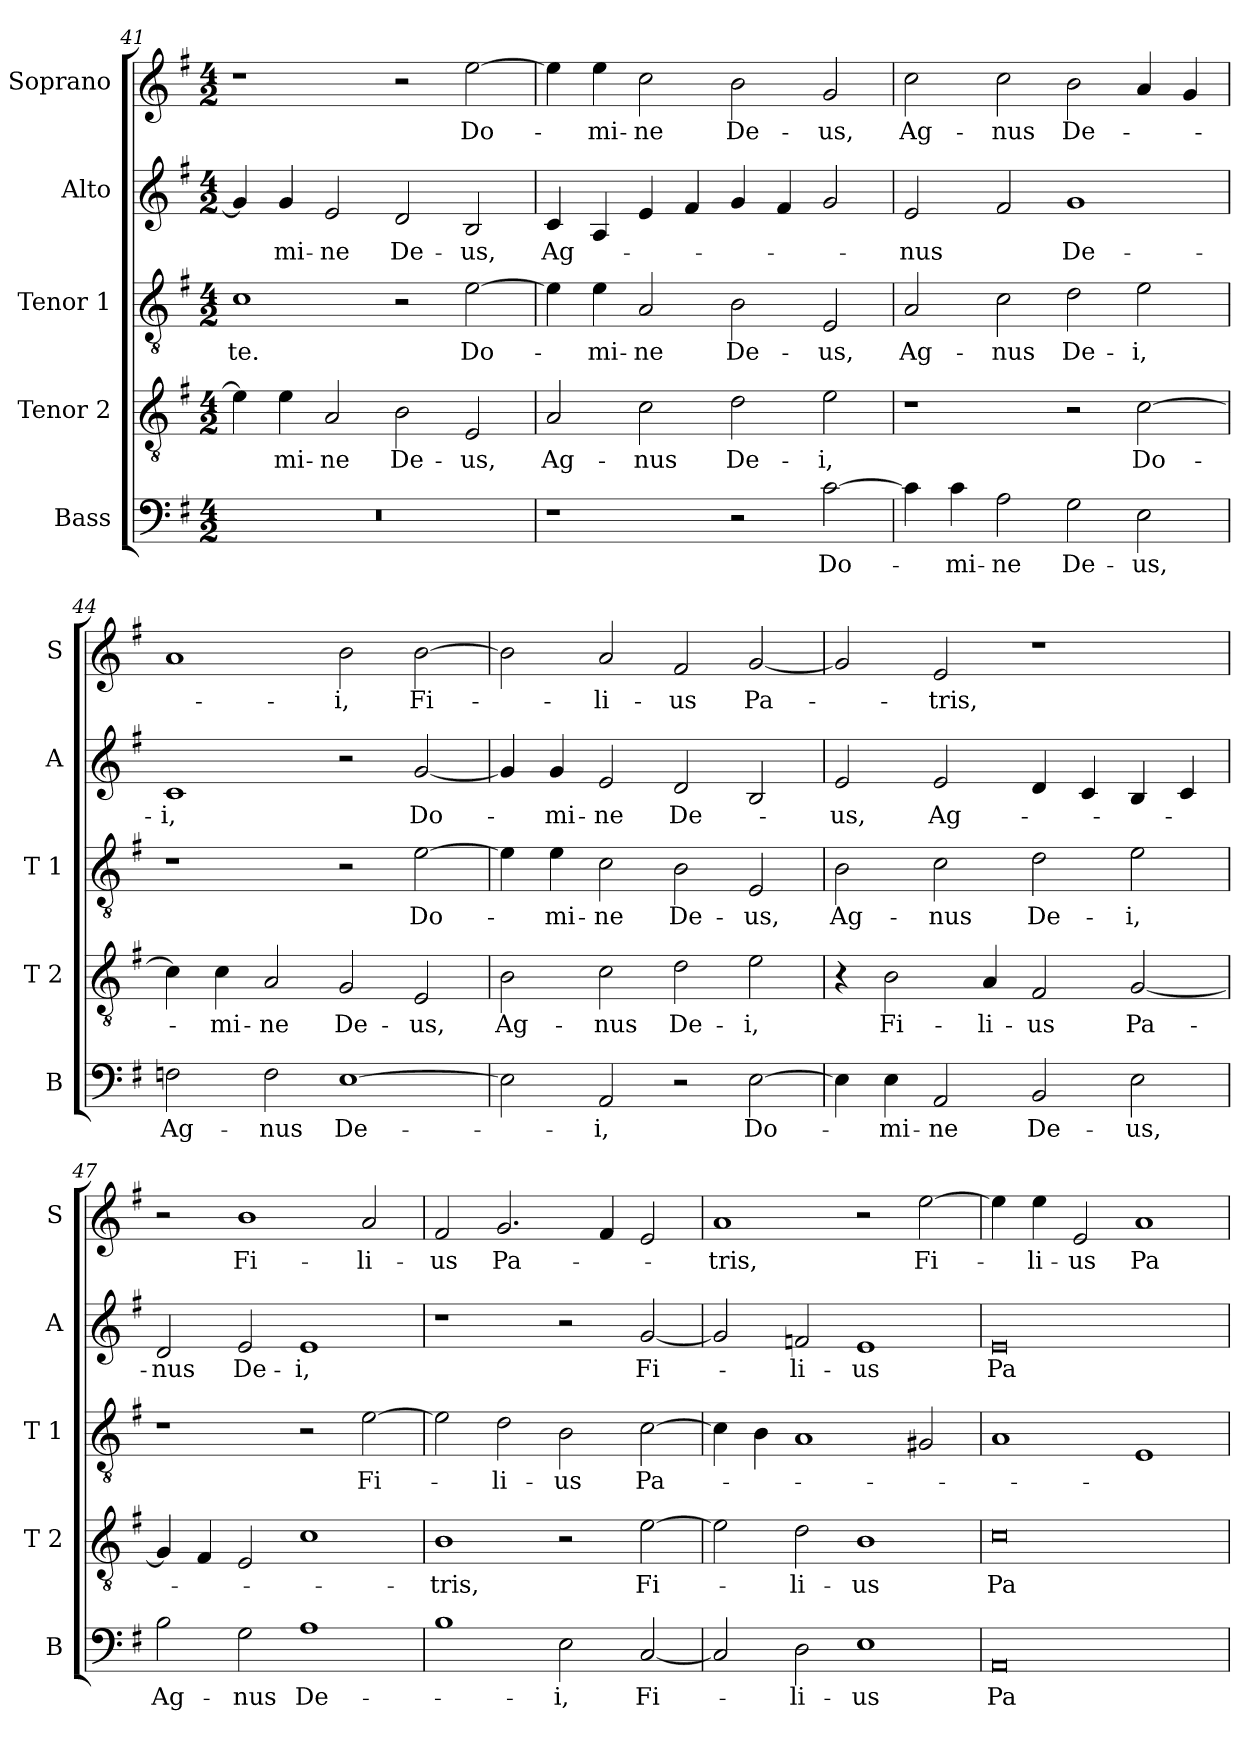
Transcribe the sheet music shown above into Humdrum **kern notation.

**kern	**text	**kern	**text	**kern	**text	**kern	**text	**kern	**text
*part5	*part5	*part4	*part4	*part3	*part3	*part2	*part2	*part1	*part1
*staff5	*staff5	*staff4	*staff4	*staff3	*staff3	*staff2	*staff2	*staff1	*staff1
*I"Bass	*	*I"Tenor 2	*	*I"Tenor 1	*	*I"Alto	*	*I"Soprano	*
*I'B	*	*I'T 2	*	*I'T 1	*	*I'A	*	*I'S	*
!!LO:PB:g=z
*clefF4	*	*clefGv2	*	*clefGv2	*	*clefG2	*	*clefG2	*
*k[f#]	*	*k[f#]	*	*k[f#]	*	*k[f#]	*	*k[f#]	*
*G:	*	*G:	*	*G:	*	*G:	*	*G:	*
*M4/2	*	*M4/2	*	*M4/2	*	*M4/2	*	*M4/2	*
=41	=41	=41	=41	=41	=41	=41	=41	=41	=41
!	!	!	!	!	!LO:LY:b	!	!	!	!
0r	.	4e\]	.	1c	-te.	4g/]	.	1r	.
!	!	!	!LO:LY:b	!	!	!	!LO:LY:b	!	!
.	.	4e\	-mi-	.	.	4g/	-mi-	.	.
!	!	!	!LO:LY:b	!	!	!	!LO:LY:b	!	!
.	.	2A/	-ne	.	.	2e/	-ne	.	.
!	!	!	!LO:LY:b	!	!	!	!LO:LY:b	!	!
.	.	2B\	De-	2r	.	2d/	De-	2r	.
!	!	!	!LO:LY:b	!	!LO:LY:b	!	!LO:LY:b	!	!LO:LY:b
.	.	2E/	-us,	[2e\	Do-	2B/	-us,	[2ee\	Do-
=42	=42	=42	=42	=42	=42	=42	=42	=42	=42
!	!	!	!LO:LY:b	!	!	!	!LO:LY:b	!	!
1r	.	2A/	Ag-	4e\]	.	4c/	Ag-	4ee\]	.
!	!	!	!	!	!LO:LY:b	!	!	!	!LO:LY:b
.	.	.	.	4e\	-mi-	4A/	.	4ee\	-mi-
!	!	!	!LO:LY:b	!	!LO:LY:b	!	!	!	!LO:LY:b
.	.	2c\	-nus	2A/	-ne	4e/	.	2cc\	-ne
.	.	.	.	.	.	4f#/	.	.	.
!	!	!	!LO:LY:b	!	!LO:LY:b	!	!	!	!LO:LY:b
2r	.	2d\	De-	2B\	De-	4g/	.	2b\	De-
.	.	.	.	.	.	4f#/	.	.	.
!	!LO:LY:b	!	!LO:LY:b	!	!LO:LY:b	!	!	!	!LO:LY:b
[2c\	Do-	2e\	-i,	2E/	-us,	2g/	.	2g/	-us,
=43	=43	=43	=43	=43	=43	=43	=43	=43	=43
!	!	!	!	!	!LO:LY:b	!	!LO:LY:b	!	!LO:LY:b
4c\]	.	1r	.	2A/	Ag-	2e/	-nus	2cc\	Ag-
!	!LO:LY:b	!	!	!	!	!	!	!	!
4c\	-mi-	.	.	.	.	.	.	.	.
!	!LO:LY:b	!	!	!	!LO:LY:b	!	!	!	!LO:LY:b
2A\	-ne	.	.	2c\	-nus	2f#/	.	2cc\	-nus
!	!LO:LY:b	!	!	!	!LO:LY:b	!	!LO:LY:b	!	!LO:LY:b
2G\	De-	2r	.	2d\	De-	1g	De-	2b\	De-
!	!LO:LY:b	!	!LO:LY:b	!	!LO:LY:b	!	!	!	!
2E\	-us,	[2c\	Do-	2e\	-i,	.	.	4a/	.
.	.	.	.	.	.	.	.	4g/	.
=44	=44	=44	=44	=44	=44	=44	=44	=44	=44
!	!LO:LY:b	!	!	!	!	!	!LO:LY:b	!	!
2Fn\	Ag-	4c\]	.	1r	.	1c	-i,	1a	.
!	!	!	!LO:LY:b	!	!	!	!	!	!
.	.	4c\	-mi-	.	.	.	.	.	.
!	!LO:LY:b	!	!LO:LY:b	!	!	!	!	!	!
2F\	-nus	2A/	-ne	.	.	.	.	.	.
!	!LO:LY:b	!	!LO:LY:b	!	!	!	!	!	!LO:LY:b
[1E	De-	2G/	De-	2r	.	2r	.	2b\	-i,
!	!	!	!LO:LY:b	!	!LO:LY:b	!	!LO:LY:b	!	!LO:LY:b
.	.	2E/	-us,	[2e\	Do-	[2g/	Do-	[2b\	Fi-
=45	=45	=45	=45	=45	=45	=45	=45	=45	=45
!	!	!	!LO:LY:b	!	!	!	!	!	!
2E\]	.	2B\	Ag-	4e\]	.	4g/]	.	2b\]	.
!	!	!	!	!	!LO:LY:b	!	!LO:LY:b	!	!
.	.	.	.	4e\	-mi-	4g/	-mi-	.	.
!	!LO:LY:b	!	!LO:LY:b	!	!LO:LY:b	!	!LO:LY:b	!	!LO:LY:b
2AA/	-i,	2c\	-nus	2c\	-ne	2e/	-ne	2a/	-li-
!	!	!	!LO:LY:b	!	!LO:LY:b	!	!LO:LY:b	!	!LO:LY:b
2r	.	2d\	De-	2B\	De-	2d/	De-	2f#/	-us
!	!LO:LY:b	!	!LO:LY:b	!	!LO:LY:b	!	!	!	!LO:LY:b
[2E\	Do-	2e\	-i,	2E/	-us,	2B/	.	[2g/	Pa-
!!LO:LB:g=z
=46	=46	=46	=46	=46	=46	=46	=46	=46	=46
!	!	!	!	!	!LO:LY:b	!	!LO:LY:b	!	!
4E\]	.	4r	.	2B\	Ag-	2e/	-us,	2g/]	.
!	!LO:LY:b	!	!LO:LY:b	!	!	!	!	!	!
4E\	-mi-	2B\	Fi-	.	.	.	.	.	.
!	!LO:LY:b	!	!	!	!LO:LY:b	!	!LO:LY:b	!	!LO:LY:b
2AA/	-ne	.	.	2c\	-nus	2e/	Ag-	2e/	-tris,
!	!	!	!LO:LY:b	!	!	!	!	!	!
.	.	4A/	-li-	.	.	.	.	.	.
!	!LO:LY:b	!	!LO:LY:b	!	!LO:LY:b	!	!	!	!
2BB/	De-	2F#/	-us	2d\	De-	4d/	.	1r	.
.	.	.	.	.	.	4c/	.	.	.
!	!LO:LY:b	!	!LO:LY:b	!	!LO:LY:b	!	!	!	!
2E\	-us,	[2G/	Pa-	2e\	-i,	4B/	.	.	.
.	.	.	.	.	.	4c/	.	.	.
=47	=47	=47	=47	=47	=47	=47	=47	=47	=47
!	!LO:LY:b	!	!	!	!	!	!LO:LY:b	!	!
2B\	Ag-	4G/]	.	1r	.	2d/	-nus	2r	.
.	.	4F#/	.	.	.	.	.	.	.
!	!LO:LY:b	!	!	!	!	!	!LO:LY:b	!	!LO:LY:b
2G\	-nus	2E/	.	.	.	2e/	De-	1b	Fi-
!	!LO:LY:b	!	!	!	!	!	!LO:LY:b	!	!
1A	De-	1c	.	2r	.	1e	-i,	.	.
!	!	!	!	!	!LO:LY:b	!	!	!	!LO:LY:b
.	.	.	.	[2e\	Fi-	.	.	2a/	-li-
=48	=48	=48	=48	=48	=48	=48	=48	=48	=48
!	!	!	!LO:LY:b	!	!	!	!	!	!LO:LY:b
1B	.	1B	-tris,	2e\]	.	1r	.	2f#/	-us
!	!	!	!	!	!LO:LY:b	!	!	!	!LO:LY:b
.	.	.	.	2d\	-li-	.	.	2.g/	Pa-
!	!LO:LY:b	!	!	!	!LO:LY:b	!	!	!	!
2E\	-i,	2r	.	2B\	-us	2r	.	.	.
.	.	.	.	.	.	.	.	4f#/	.
!	!LO:LY:b	!	!LO:LY:b	!	!LO:LY:b	!	!LO:LY:b	!	!
[2C/	Fi-	[2e\	Fi-	[2c\	Pa-	[2g/	Fi-	2e/	.
=49	=49	=49	=49	=49	=49	=49	=49	=49	=49
!	!	!	!	!	!	!	!	!	!LO:LY:b
2C/]	.	2e\]	.	4c\]	.	2g/]	.	1a	-tris,
.	.	.	.	4B\	.	.	.	.	.
!	!LO:LY:b	!	!LO:LY:b	!	!	!	!LO:LY:b	!	!
2D\	-li-	2d\	-li-	1A	.	2fn/	-li-	.	.
!	!LO:LY:b	!	!LO:LY:b	!	!	!	!LO:LY:b	!	!
1E	-us	1B	-us	.	.	1e	-us	2r	.
!	!	!	!	!	!	!	!	!	!LO:LY:b
.	.	.	.	2G#X/	.	.	.	[2ee\	Fi-
=50	=50	=50	=50	=50	=50	=50	=50	=50	=50
!	!LO:LY:b	!	!LO:LY:b	!	!	!	!LO:LY:b	!	!
0AA	Pa-	0c	Pa-	1A	.	0e	Pa-	4ee\]	.
!	!	!	!	!	!	!	!	!	!LO:LY:b
.	.	.	.	.	.	.	.	4ee\	-li-
!	!	!	!	!	!	!	!	!	!LO:LY:b
.	.	.	.	.	.	.	.	2e/	-us
!	!	!	!	!	!	!	!	!	!LO:LY:b
.	.	.	.	1E	.	.	.	1a	Pa-
=	=	=	=	=	=	=	=	=	=
*-	*-	*-	*-	*-	*-	*-	*-	*-	*-
